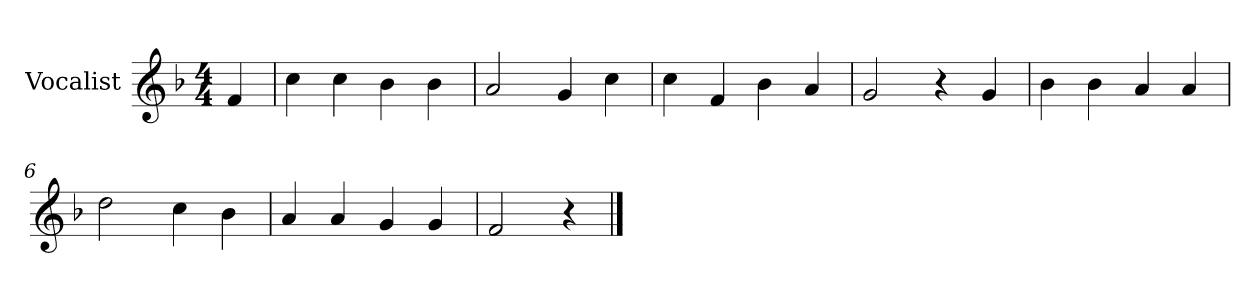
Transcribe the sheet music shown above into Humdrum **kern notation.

**kern
*part1
*staff1
*I"Vocalist
*k[b-]
*F:
*M4/4
=
4f
=1
4cc
4cc
4b-
4b-
=2
2a
4g
4cc
=3
4cc
4f
4b-
4a
=4
2g
4r
4g
=5
4b-
4b-
4a
4a
=6
2dd
4cc
4b-
=7
4a
4a
4g
4g
=8
2f
4r
==
*-
